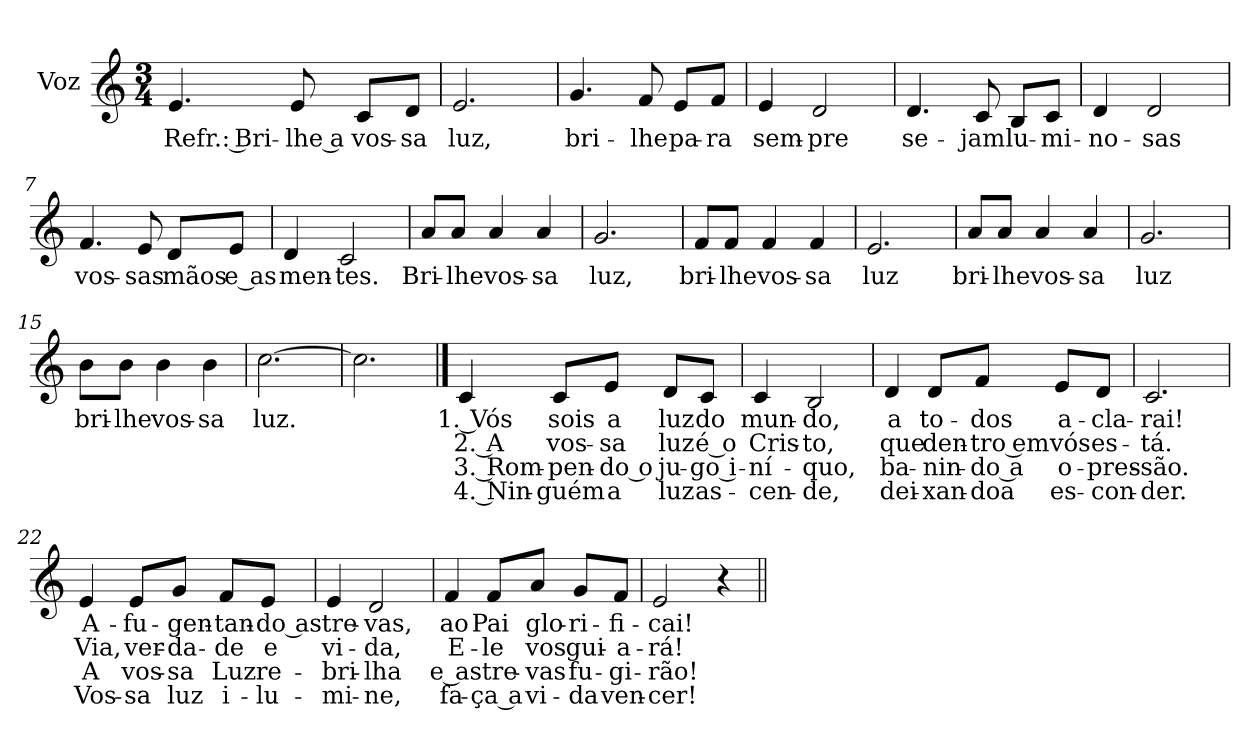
**kern	**text	**text	**text	**text
*part1	*part1	*part1	*part1	*part1
*staff1	*staff1	*staff1	*staff1	*staff1
*I"Voz	*	*	*	*
*I'Vo.	*	*	*	*
*clefG2	*	*	*	*
*k[]	*	*	*	*
*M3/4	*	*	*	*
*MM90	*	*	*	*
=1	=1	=1	=1	=1
!	!LO:LY:b	!	!	!
4.e/	Refr.: Bri-	.	.	.
!	!LO:LY:b	!	!	!
8e/	-lhe a	.	.	.
!	!LO:LY:b	!	!	!
8c/L	vos-	.	.	.
!	!LO:LY:b	!	!	!
8d/J	-sa	.	.	.
=2	=2	=2	=2	=2
!	!LO:LY:b	!	!	!
2.e/	luz,	.	.	.
=3	=3	=3	=3	=3
!	!LO:LY:b	!	!	!
4.g/	bri-	.	.	.
!	!LO:LY:b	!	!	!
8f/	-lhe	.	.	.
!	!LO:LY:b	!	!	!
8e/L	pa-	.	.	.
!	!LO:LY:b	!	!	!
8f/J	-ra	.	.	.
=4	=4	=4	=4	=4
!	!LO:LY:b	!	!	!
4e/	sem-	.	.	.
!	!LO:LY:b	!	!	!
2d/	-pre	.	.	.
=5	=5	=5	=5	=5
!	!LO:LY:b	!	!	!
4.d/	se-	.	.	.
!	!LO:LY:b	!	!	!
8c/	-jam	.	.	.
!	!LO:LY:b	!	!	!
8B/L	lu-	.	.	.
!	!LO:LY:b	!	!	!
8c/J	-mi-	.	.	.
=6	=6	=6	=6	=6
!	!LO:LY:b	!	!	!
4d/	-no-	.	.	.
!	!LO:LY:b	!	!	!
2d/	-sas	.	.	.
=7	=7	=7	=7	=7
!	!LO:LY:b	!	!	!
4.f/	vos-	.	.	.
!	!LO:LY:b	!	!	!
8e/	-sas	.	.	.
!	!LO:LY:b	!	!	!
8d/L	mãos	.	.	.
!	!LO:LY:b	!	!	!
8e/J	e as	.	.	.
=8	=8	=8	=8	=8
!	!LO:LY:b	!	!	!
4d/	men-	.	.	.
!	!LO:LY:b	!	!	!
2c/	-tes.	.	.	.
!!LO:LB:g=z
=9	=9	=9	=9	=9
!	!LO:LY:b	!	!	!
8a/L	Bri-	.	.	.
!	!LO:LY:b	!	!	!
8a/J	-lhe	.	.	.
!	!LO:LY:b	!	!	!
4a/	vos-	.	.	.
!	!LO:LY:b	!	!	!
4a/	-sa	.	.	.
=10	=10	=10	=10	=10
!	!LO:LY:b	!	!	!
2.g/	luz,	.	.	.
=11	=11	=11	=11	=11
!	!LO:LY:b	!	!	!
8f/L	bri-	.	.	.
!	!LO:LY:b	!	!	!
8f/J	-lhe	.	.	.
!	!LO:LY:b	!	!	!
4f/	vos-	.	.	.
!	!LO:LY:b	!	!	!
4f/	-sa	.	.	.
=12	=12	=12	=12	=12
!	!LO:LY:b	!	!	!
2.e/	luz	.	.	.
=13	=13	=13	=13	=13
!	!LO:LY:b	!	!	!
8a/L	bri-	.	.	.
!	!LO:LY:b	!	!	!
8a/J	-lhe	.	.	.
!	!LO:LY:b	!	!	!
4a/	vos-	.	.	.
!	!LO:LY:b	!	!	!
4a/	-sa	.	.	.
=14	=14	=14	=14	=14
!	!LO:LY:b	!	!	!
2.g/	luz	.	.	.
=15	=15	=15	=15	=15
!	!LO:LY:b	!	!	!
8b\L	bri-	.	.	.
!	!LO:LY:b	!	!	!
8b\J	-lhe	.	.	.
!	!LO:LY:b	!	!	!
4b\	vos-	.	.	.
!	!LO:LY:b	!	!	!
4b\	-sa	.	.	.
=16	=16	=16	=16	=16
!	!LO:LY:b	!	!	!
[2.cc\	luz.	.	.	.
=17	=17	=17	=17	=17
2.cc\]	.	.	.	.
!!LO:LB:g=z
==18	==18	==18	==18	==18
!	!LO:LY:b	!LO:LY:b	!LO:LY:b	!LO:LY:b
4c/	1. Vós	2. A	3. Rom-	4. Nin-
!	!LO:LY:b	!LO:LY:b	!LO:LY:b	!LO:LY:b
8c/L	sois	vos-	-pen-	-guém
!	!LO:LY:b	!LO:LY:b	!LO:LY:b	!LO:LY:b
8e/J	a	-sa	-do o	a
!	!LO:LY:b	!LO:LY:b	!LO:LY:b	!LO:LY:b
8d/L	luz	luz	ju-	luz
!	!LO:LY:b	!LO:LY:b	!LO:LY:b	!LO:LY:b
8c/J	do	é o	-go i-	as-
=19	=19	=19	=19	=19
!	!LO:LY:b	!LO:LY:b	!LO:LY:b	!LO:LY:b
4c/	mun-	Cris-	-ní-	-cen-
!	!LO:LY:b	!LO:LY:b	!LO:LY:b	!LO:LY:b
2B/	-do,	-to,	-quo,	-de,
=20	=20	=20	=20	=20
!	!LO:LY:b	!LO:LY:b	!LO:LY:b	!LO:LY:b
4d/	a	que	ba-	dei-
!	!LO:LY:b	!LO:LY:b	!LO:LY:b	!LO:LY:b
8d/L	to-	den-	-nin-	-xan-
!	!LO:LY:b	!LO:LY:b	!LO:LY:b	!LO:LY:b
8f/J	-dos	-tro em	-do a	-doa
!	!LO:LY:b	!LO:LY:b	!LO:LY:b	!LO:LY:b
8e/L	a-	vós	o-	es-
!	!LO:LY:b	!LO:LY:b	!LO:LY:b	!LO:LY:b
8d/J	-cla-	es-	-pres-	-con-
=21	=21	=21	=21	=21
!	!LO:LY:b	!LO:LY:b	!LO:LY:b	!LO:LY:b
2.c/	-rai!	-tá.	são.	-der.
!!LO:LB:g=z
=22	=22	=22	=22	=22
!	!LO:LY:b	!LO:LY:b	!LO:LY:b	!LO:LY:b
4e/	A-	Via,	A	Vos-
!	!LO:LY:b	!LO:LY:b	!LO:LY:b	!LO:LY:b
8e/L	-fu-	ver-	vos-	-sa
!	!LO:LY:b	!LO:LY:b	!LO:LY:b	!LO:LY:b
8g/J	-gen-	-da-	-sa	luz
!	!LO:LY:b	!LO:LY:b	!LO:LY:b	!LO:LY:b
8f/L	-tan-	-de	Luz	i-
!	!LO:LY:b	!LO:LY:b	!LO:LY:b	!LO:LY:b
8e/J	-do as	e	re-	-lu-
=23	=23	=23	=23	=23
!	!LO:LY:b	!LO:LY:b	!LO:LY:b	!LO:LY:b
4e/	tre-	vi-	-bri-	-mi-
!	!LO:LY:b	!LO:LY:b	!LO:LY:b	!LO:LY:b
2d/	-vas,	-da,	-lha	-ne,
=24	=24	=24	=24	=24
!	!LO:LY:b	!LO:LY:b	!LO:LY:b	!LO:LY:b
4f/	ao	E-	e as	fa-
!	!LO:LY:b	!LO:LY:b	!LO:LY:b	!LO:LY:b
8f/L	Pai	-le	tre-	-ça a
!	!LO:LY:b	!LO:LY:b	!LO:LY:b	!LO:LY:b
8a/J	glo-	vos	-vas	vi-
!	!LO:LY:b	!LO:LY:b	!LO:LY:b	!LO:LY:b
8g/L	-ri-	gui-	fu-	-da
!	!LO:LY:b	!LO:LY:b	!LO:LY:b	!LO:LY:b
8f/J	-fi-	-a-	-gi-	ven-
=25	=25	=25	=25	=25
!	!LO:LY:b	!LO:LY:b	!LO:LY:b	!LO:LY:b
2e/	-cai!	-rá!	-rão!	-cer!
4r	.	.	.	.
=||	=||	=||	=||	=||
*-	*-	*-	*-	*-
